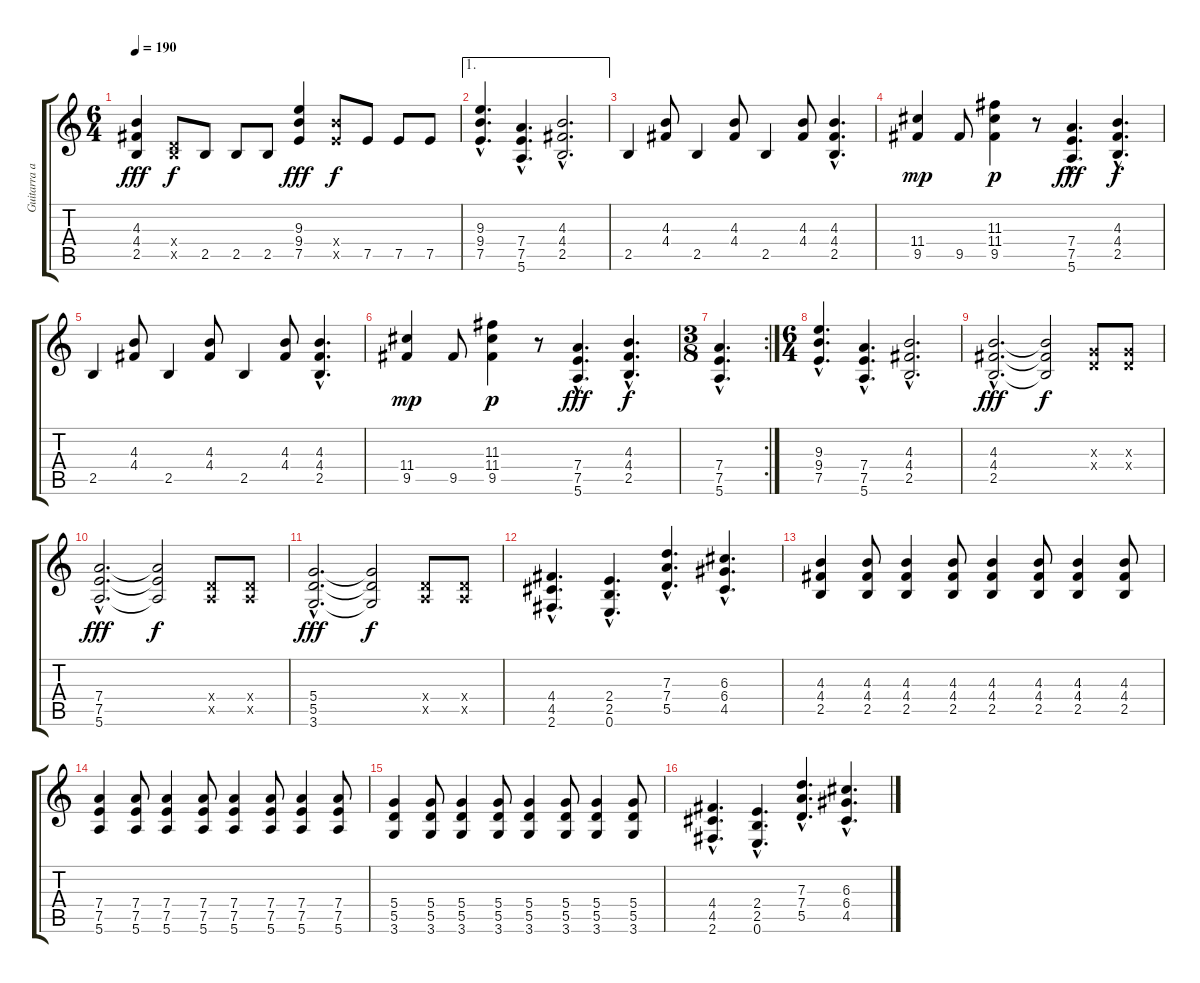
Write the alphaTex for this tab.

\track ("Guitarra acomp." "Guitarra a") {instrument distortionguitar}
\staff {score tabs}
\tuning (E4 B3 G3 D3 A2 E2) {hide}
\ts (6 4)
\tempo 190
\clef g2
\ks c
(4.3 4.4 2.5).4{dy fff} (0.4{x} 2.5{x}).8{dy f} 2.5.8 2.5.8 2.5.8 (9.3 9.4 7.5).4{dy fff} (9.4{x} 7.5{x}).8{dy f} 7.5.8 7.5.8 7.5.8 |
\ae 1
(9.3{hac} 9.4{hac} 7.5{hac}).4{d} (7.4{hac} 7.5{hac} 5.6{hac}).4{d} (4.3{hac} 4.4{hac} 2.5{hac}).2{d} |
2.5.4 (4.3 4.4).8 2.5.4 (4.3 4.4).8 2.5.4 (4.3 4.4).8 (4.3{hac} 4.4{hac} 2.5{hac}).4{d} |
(11.4 9.5).4{dy mp} 9.5.8 (11.3 11.4 9.5).4{dy p} r.8 (7.4{hac} 7.5{hac} 5.6{hac}).4{d dy fff} (4.3{hac} 4.4{hac} 2.5{hac}).4{d dy f} |
2.5.4 (4.3 4.4).8 2.5.4 (4.3 4.4).8 2.5.4 (4.3 4.4).8 (4.3{hac} 4.4{hac} 2.5{hac}).4{d} |
(11.4 9.5).4{dy mp} 9.5.8 (11.3 11.4 9.5).4{dy p} r.8 (7.4{hac} 7.5{hac} 5.6{hac}).4{d dy fff} (4.3{hac} 4.4{hac} 2.5{hac}).4{d dy f} |
\rc 2
\ts (3 8)
(7.4{hac} 7.5{hac} 5.6{hac}).4{d} |
\ts (6 4)
(9.3{hac} 9.4{hac} 7.5{hac}).4{d} (7.4{hac} 7.5{hac} 5.6{hac}).4{d} (4.3{hac} 4.4{hac} 2.5{hac}).2{d} |
(4.3{hac} 4.4{hac} 2.5{hac}).2{d dy fff} (4.3{t} 4.4{t} 2.5{t}).2{dy f} (0.3{x} 0.4{x}).8 (0.3{x} 0.4{x}).8 |
(7.4{hac} 7.5{hac} 5.6{hac}).2{d dy fff} (7.4{t} 7.5{t} 5.6{t}).2{dy f} (0.4{x} 0.5{x}).8 (0.4{x} 0.5{x}).8 |
(5.4{hac} 5.5{hac} 3.6{hac}).2{d dy fff} (5.4{t} 5.5{t} 3.6{t}).2{dy f} (0.4{x} 0.5{x}).8 (0.4{x} 0.5{x}).8 |
(4.4{hac} 4.5{hac} 2.6{hac}).4{d} (2.4{hac} 2.5{hac} 0.6{hac}).4{d} (7.3{hac} 7.4{hac} 5.5{hac}).4{d} (6.3{hac} 6.4{hac} 4.5{hac}).4{d} |
(4.3 4.4 2.5).4 (4.3 4.4 2.5).8 (4.3 4.4 2.5).4 (4.3 4.4 2.5).8 (4.3 4.4 2.5).4 (4.3 4.4 2.5).8 (4.3 4.4 2.5).4 (4.3 4.4 2.5).8 |
(7.4 7.5 5.6).4 (7.4 7.5 5.6).8 (7.4 7.5 5.6).4 (7.4 7.5 5.6).8 (7.4 7.5 5.6).4 (7.4 7.5 5.6).8 (7.4 7.5 5.6).4 (7.4 7.5 5.6).8 |
(5.4 5.5 3.6).4 (5.4 5.5 3.6).8 (5.4 5.5 3.6).4 (5.4 5.5 3.6).8 (5.4 5.5 3.6).4 (5.4 5.5 3.6).8 (5.4 5.5 3.6).4 (5.4 5.5 3.6).8 |
(4.4{hac} 4.5{hac} 2.6{hac}).4{d} (2.4{hac} 2.5{hac} 0.6{hac}).4{d} (7.3{hac} 7.4{hac} 5.5{hac}).4{d} (6.3{hac} 6.4{hac} 4.5{hac}).4{d}
